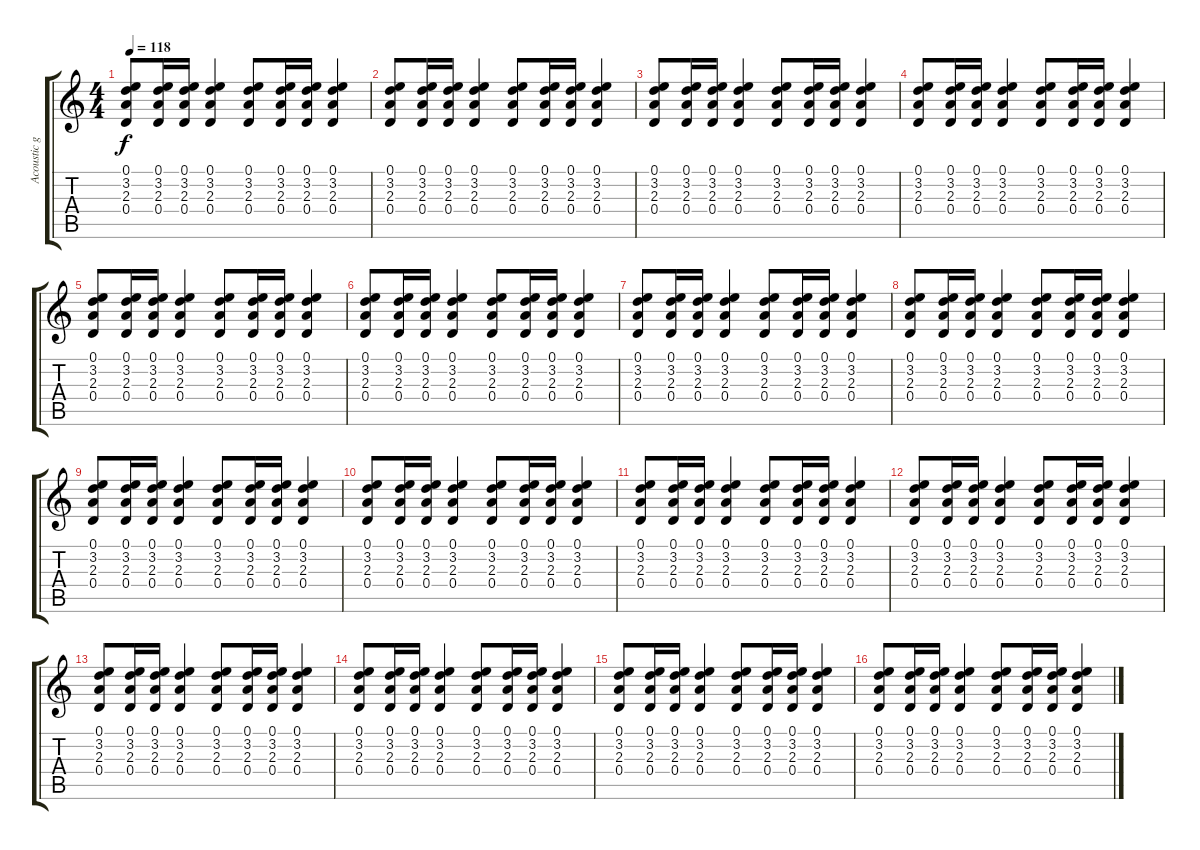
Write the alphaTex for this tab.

\track ("Acoustic guitar" "Acoustic g") {instrument acousticguitarsteel}
\staff {score tabs}
\tuning (E4 B3 G3 D3 A2 E2) {hide}
\ts (4 4)
\tempo 118
\clef g2
\ks c
(0.1 3.2 2.3 0.4).8{dy f} (0.1 3.2 2.3 0.4).16 (0.1 3.2 2.3 0.4).16 (0.1 3.2 2.3 0.4).4 (0.1 3.2 2.3 0.4).8 (0.1 3.2 2.3 0.4).16 (0.1 3.2 2.3 0.4).16 (0.1 3.2 2.3 0.4).4 |
(0.1 3.2 2.3 0.4).8 (0.1 3.2 2.3 0.4).16 (0.1 3.2 2.3 0.4).16 (0.1 3.2 2.3 0.4).4 (0.1 3.2 2.3 0.4).8 (0.1 3.2 2.3 0.4).16 (0.1 3.2 2.3 0.4).16 (0.1 3.2 2.3 0.4).4 |
(0.1 3.2 2.3 0.4).8 (0.1 3.2 2.3 0.4).16 (0.1 3.2 2.3 0.4).16 (0.1 3.2 2.3 0.4).4 (0.1 3.2 2.3 0.4).8 (0.1 3.2 2.3 0.4).16 (0.1 3.2 2.3 0.4).16 (0.1 3.2 2.3 0.4).4 |
(0.1 3.2 2.3 0.4).8 (0.1 3.2 2.3 0.4).16 (0.1 3.2 2.3 0.4).16 (0.1 3.2 2.3 0.4).4 (0.1 3.2 2.3 0.4).8 (0.1 3.2 2.3 0.4).16 (0.1 3.2 2.3 0.4).16 (0.1 3.2 2.3 0.4).4 |
(0.1 3.2 2.3 0.4).8 (0.1 3.2 2.3 0.4).16 (0.1 3.2 2.3 0.4).16 (0.1 3.2 2.3 0.4).4 (0.1 3.2 2.3 0.4).8 (0.1 3.2 2.3 0.4).16 (0.1 3.2 2.3 0.4).16 (0.1 3.2 2.3 0.4).4 |
(0.1 3.2 2.3 0.4).8 (0.1 3.2 2.3 0.4).16 (0.1 3.2 2.3 0.4).16 (0.1 3.2 2.3 0.4).4 (0.1 3.2 2.3 0.4).8 (0.1 3.2 2.3 0.4).16 (0.1 3.2 2.3 0.4).16 (0.1 3.2 2.3 0.4).4 |
(0.1 3.2 2.3 0.4).8 (0.1 3.2 2.3 0.4).16 (0.1 3.2 2.3 0.4).16 (0.1 3.2 2.3 0.4).4 (0.1 3.2 2.3 0.4).8 (0.1 3.2 2.3 0.4).16 (0.1 3.2 2.3 0.4).16 (0.1 3.2 2.3 0.4).4 |
(0.1 3.2 2.3 0.4).8 (0.1 3.2 2.3 0.4).16 (0.1 3.2 2.3 0.4).16 (0.1 3.2 2.3 0.4).4 (0.1 3.2 2.3 0.4).8 (0.1 3.2 2.3 0.4).16 (0.1 3.2 2.3 0.4).16 (0.1 3.2 2.3 0.4).4 |
(0.1 3.2 2.3 0.4).8 (0.1 3.2 2.3 0.4).16 (0.1 3.2 2.3 0.4).16 (0.1 3.2 2.3 0.4).4 (0.1 3.2 2.3 0.4).8 (0.1 3.2 2.3 0.4).16 (0.1 3.2 2.3 0.4).16 (0.1 3.2 2.3 0.4).4 |
(0.1 3.2 2.3 0.4).8 (0.1 3.2 2.3 0.4).16 (0.1 3.2 2.3 0.4).16 (0.1 3.2 2.3 0.4).4 (0.1 3.2 2.3 0.4).8 (0.1 3.2 2.3 0.4).16 (0.1 3.2 2.3 0.4).16 (0.1 3.2 2.3 0.4).4 |
(0.1 3.2 2.3 0.4).8 (0.1 3.2 2.3 0.4).16 (0.1 3.2 2.3 0.4).16 (0.1 3.2 2.3 0.4).4 (0.1 3.2 2.3 0.4).8 (0.1 3.2 2.3 0.4).16 (0.1 3.2 2.3 0.4).16 (0.1 3.2 2.3 0.4).4 |
(0.1 3.2 2.3 0.4).8 (0.1 3.2 2.3 0.4).16 (0.1 3.2 2.3 0.4).16 (0.1 3.2 2.3 0.4).4 (0.1 3.2 2.3 0.4).8 (0.1 3.2 2.3 0.4).16 (0.1 3.2 2.3 0.4).16 (0.1 3.2 2.3 0.4).4 |
(0.1 3.2 2.3 0.4).8 (0.1 3.2 2.3 0.4).16 (0.1 3.2 2.3 0.4).16 (0.1 3.2 2.3 0.4).4 (0.1 3.2 2.3 0.4).8 (0.1 3.2 2.3 0.4).16 (0.1 3.2 2.3 0.4).16 (0.1 3.2 2.3 0.4).4 |
(0.1 3.2 2.3 0.4).8 (0.1 3.2 2.3 0.4).16 (0.1 3.2 2.3 0.4).16 (0.1 3.2 2.3 0.4).4 (0.1 3.2 2.3 0.4).8 (0.1 3.2 2.3 0.4).16 (0.1 3.2 2.3 0.4).16 (0.1 3.2 2.3 0.4).4 |
(0.1 3.2 2.3 0.4).8 (0.1 3.2 2.3 0.4).16 (0.1 3.2 2.3 0.4).16 (0.1 3.2 2.3 0.4).4 (0.1 3.2 2.3 0.4).8 (0.1 3.2 2.3 0.4).16 (0.1 3.2 2.3 0.4).16 (0.1 3.2 2.3 0.4).4 |
(0.1 3.2 2.3 0.4).8 (0.1 3.2 2.3 0.4).16 (0.1 3.2 2.3 0.4).16 (0.1 3.2 2.3 0.4).4 (0.1 3.2 2.3 0.4).8 (0.1 3.2 2.3 0.4).16 (0.1 3.2 2.3 0.4).16 (0.1 3.2 2.3 0.4).4
